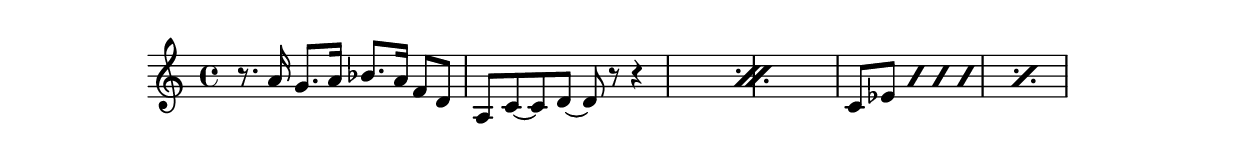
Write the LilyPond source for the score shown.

\version "2.1.22"
\header {
texidoc = "Measure repeats may be nested with beat repeats."
}
	
\score { \notes \relative c'' \context Voice { \time 4/4
   % riff
   \repeat "percent" 2 { r8. a16 g8. a16 bes8. a16 f8 d |  a c8 ~ c8 d8 ~ d8 r8 r4 }
   
   \repeat "percent" 2 { \repeat "percent" 4 { c8 es } }   
  }
}

